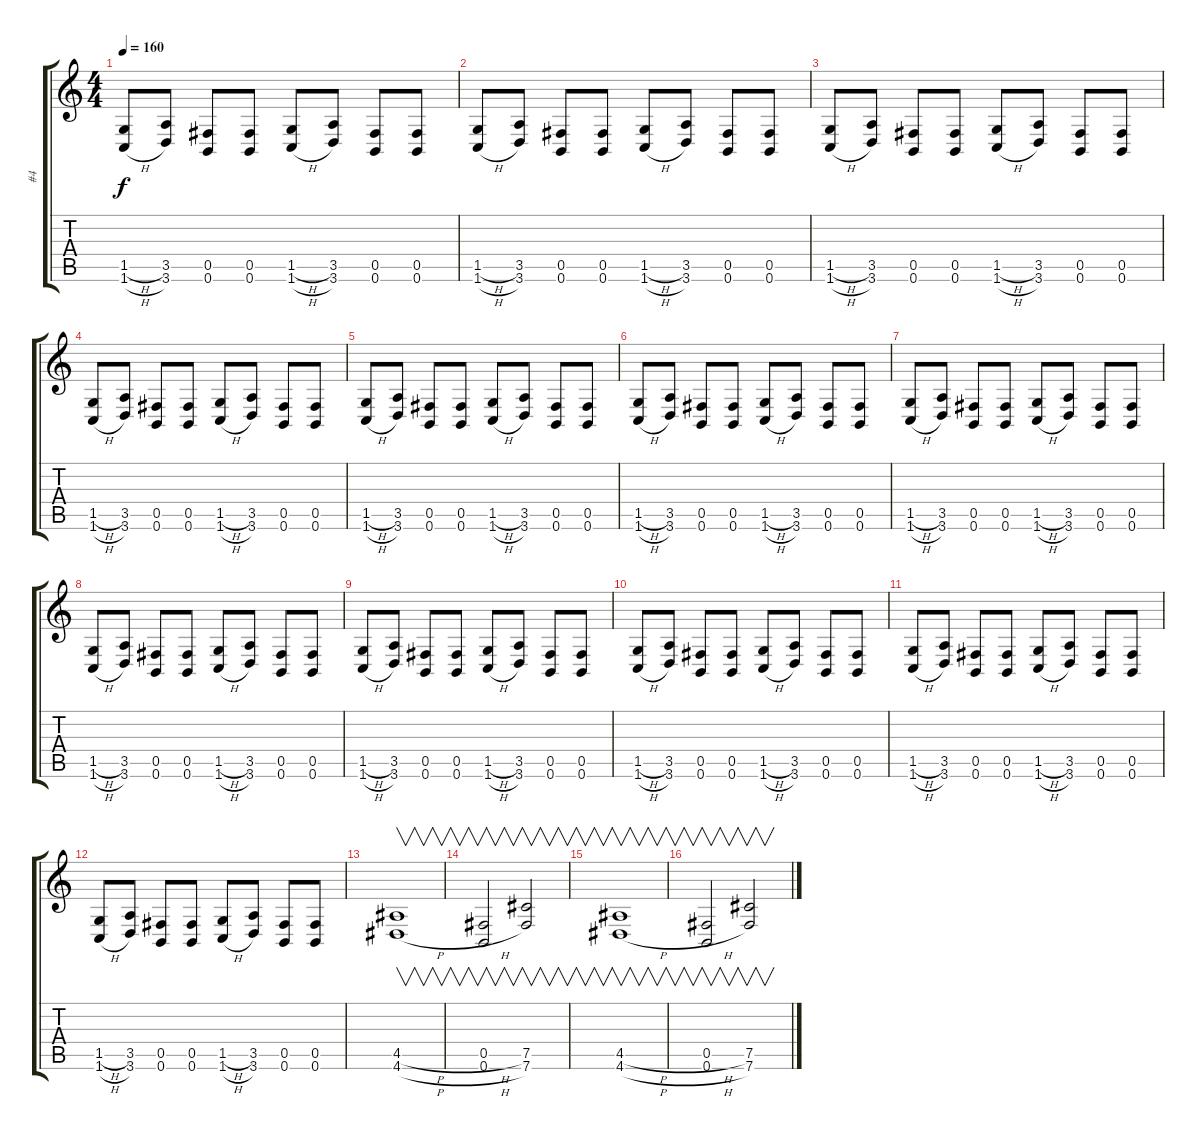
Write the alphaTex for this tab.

\track ("#4" "#4") {instrument distortionguitar}
\staff {score tabs}
\tuning (Db4 Ab3 E3 B2 Gb2 B1) {hide}
\ts (4 4)
\tempo 160
\clef g2
\ks c
(1.5{h} 1.6{h}).8{dy f} (3.5 3.6).8 (0.5 0.6).8 (0.5 0.6).8 (1.5{h} 1.6{h}).8 (3.5 3.6).8 (0.5 0.6).8 (0.5 0.6).8 |
(1.5{h} 1.6{h}).8 (3.5 3.6).8 (0.5 0.6).8 (0.5 0.6).8 (1.5{h} 1.6{h}).8 (3.5 3.6).8 (0.5 0.6).8 (0.5 0.6).8 |
(1.5{h} 1.6{h}).8 (3.5 3.6).8 (0.5 0.6).8 (0.5 0.6).8 (1.5{h} 1.6{h}).8 (3.5 3.6).8 (0.5 0.6).8 (0.5 0.6).8 |
(1.5{h} 1.6{h}).8 (3.5 3.6).8 (0.5 0.6).8 (0.5 0.6).8 (1.5{h} 1.6{h}).8 (3.5 3.6).8 (0.5 0.6).8 (0.5 0.6).8 |
(1.5{h} 1.6{h}).8 (3.5 3.6).8 (0.5 0.6).8 (0.5 0.6).8 (1.5{h} 1.6{h}).8 (3.5 3.6).8 (0.5 0.6).8 (0.5 0.6).8 |
(1.5{h} 1.6{h}).8 (3.5 3.6).8 (0.5 0.6).8 (0.5 0.6).8 (1.5{h} 1.6{h}).8 (3.5 3.6).8 (0.5 0.6).8 (0.5 0.6).8 |
(1.5{h} 1.6{h}).8 (3.5 3.6).8 (0.5 0.6).8 (0.5 0.6).8 (1.5{h} 1.6{h}).8 (3.5 3.6).8 (0.5 0.6).8 (0.5 0.6).8 |
(1.5{h} 1.6{h}).8 (3.5 3.6).8 (0.5 0.6).8 (0.5 0.6).8 (1.5{h} 1.6{h}).8 (3.5 3.6).8 (0.5 0.6).8 (0.5 0.6).8 |
(1.5{h} 1.6{h}).8 (3.5 3.6).8 (0.5 0.6).8 (0.5 0.6).8 (1.5{h} 1.6{h}).8 (3.5 3.6).8 (0.5 0.6).8 (0.5 0.6).8 |
(1.5{h} 1.6{h}).8 (3.5 3.6).8 (0.5 0.6).8 (0.5 0.6).8 (1.5{h} 1.6{h}).8 (3.5 3.6).8 (0.5 0.6).8 (0.5 0.6).8 |
(1.5{h} 1.6{h}).8 (3.5 3.6).8 (0.5 0.6).8 (0.5 0.6).8 (1.5{h} 1.6{h}).8 (3.5 3.6).8 (0.5 0.6).8 (0.5 0.6).8 |
(1.5{h} 1.6{h}).8 (3.5 3.6).8 (0.5 0.6).8 (0.5 0.6).8 (1.5{h} 1.6{h}).8 (3.5 3.6).8 (0.5 0.6).8 (0.5 0.6).8 |
(4.5{h} 4.6{h}).1{v} |
(0.5{h} 0.6{h}).2{v} (7.5 7.6).2{v} |
(4.5{h} 4.6{h}).1{v} |
(0.5{h} 0.6{h}).2{v} (7.5 7.6).2{v}
